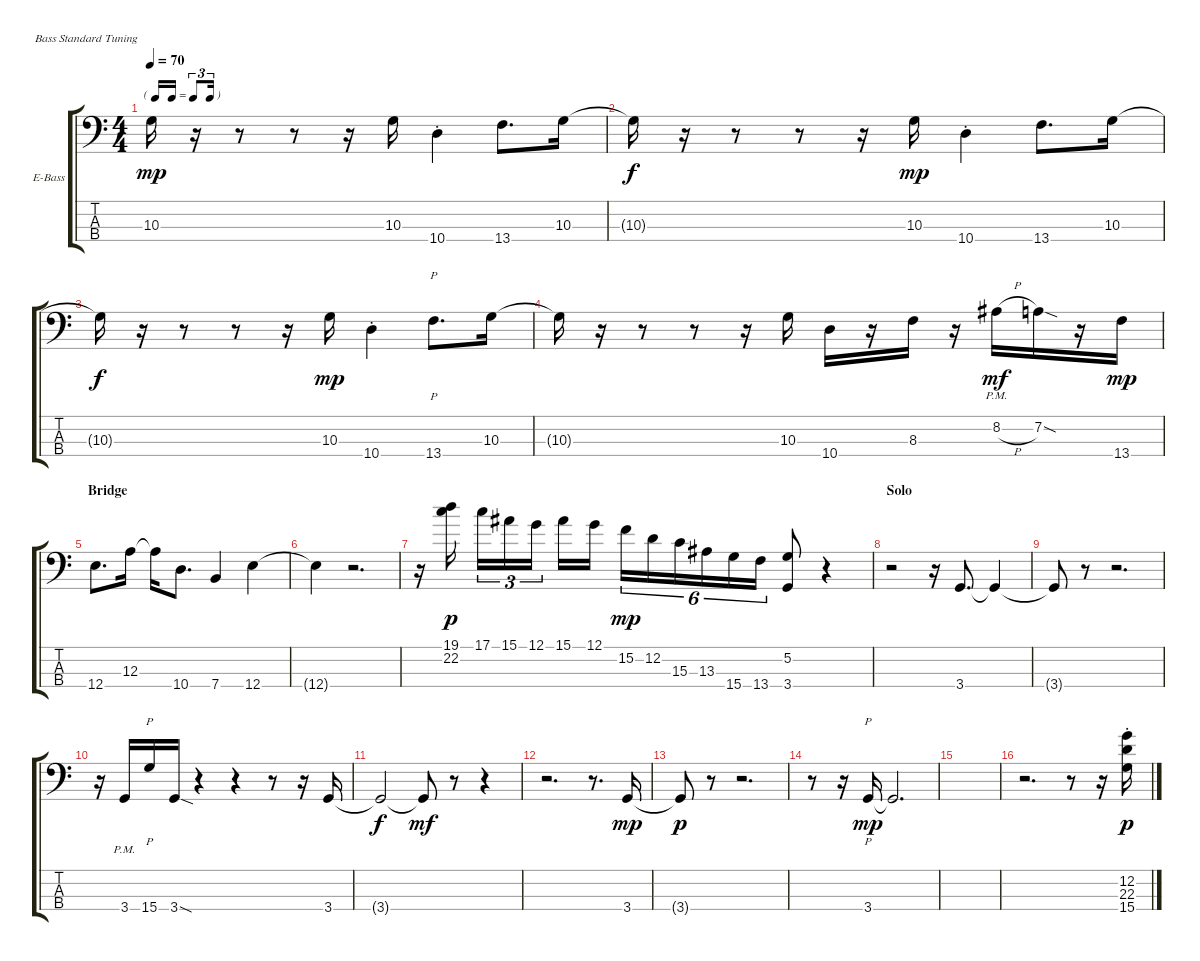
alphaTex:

\bracketExtendMode groupsimilarinstruments
\firstSystemTrackNameOrientation horizontal
\otherSystemsTrackNameOrientation horizontal
\track ("Bass" "E-Bass") {instrument electricbassfinger}
\staff {score tabs}
\tuning (G2 D2 A1 E1)
\ts (4 4)
\tf triplet16th
\tempo 70
\clef f4
\ks aminor
10.3.16{dy mp} r.16 r.8 r.8 r.16 10.3.16 10.4{st}.4 13.4.8{d} 10.3.16 |
10.3{t}.16{dy f} r.16 r.8 r.8 r.16 10.3.16{dy mp} 10.4{st}.4 13.4.8{d} 10.3.16 |
10.3{t}.16{dy f} r.16 r.8 r.8 r.16 10.3.16{dy mp} 10.4{st}.4 13.4.8{p d} 10.3.16 |
10.3{t}.16 r.16 r.8 r.8 r.16 10.3.16 10.4.16 r.16 8.3.16 r.16 8.2{h pm}.16{dy mf} 7.2{sod}.16 r.16 13.4.16{dy mp} |
\section ("" "Bridge")
12.4.8{d} 12.3.16 12.3{t}.16 10.4.8{d} 7.4.4 12.4.4 |
12.4{t}.4 r.2{d} |
r.16 (19.1 22.2).16{dy p} 17.1.16{tu (3 2)} 15.1.16{tu (3 2)} 12.1.16{tu (3 2)} 15.1.16 12.1.16 15.2.16{tu (6 4) dy mp} 12.2.16{tu (6 4)} 15.3.16{tu (6 4)} 13.3.16{tu (6 4)} 15.4.16{tu (6 4)} 13.4.16{tu (6 4)} (3.4 5.2).8 r.4 |
\section ("" "Solo")
r.2 r.16 3.4.8{d} 3.4{t}.4 |
3.4{t}.8 r.8 r.2{d} |
r.16 3.4{pm}.16 15.4.16{p} 3.4{sod}.16 r.4 r.4 r.8 r.16 3.4.16 |
3.4{t}.2{dy f} 3.4{t}.8{dy mf} r.8 r.4 |
r.2{d} r.8{d} 3.4.16{dy mp} |
3.4{t}.8{dy p} r.8 r.2{d} |
r.8 r.16 3.4.16{p dy mp} 3.4{t}.2{d} |
|
r.2{d} r.8 r.16 (22.3{st} 15.4{st} 12.2{st}).16{dy p}
